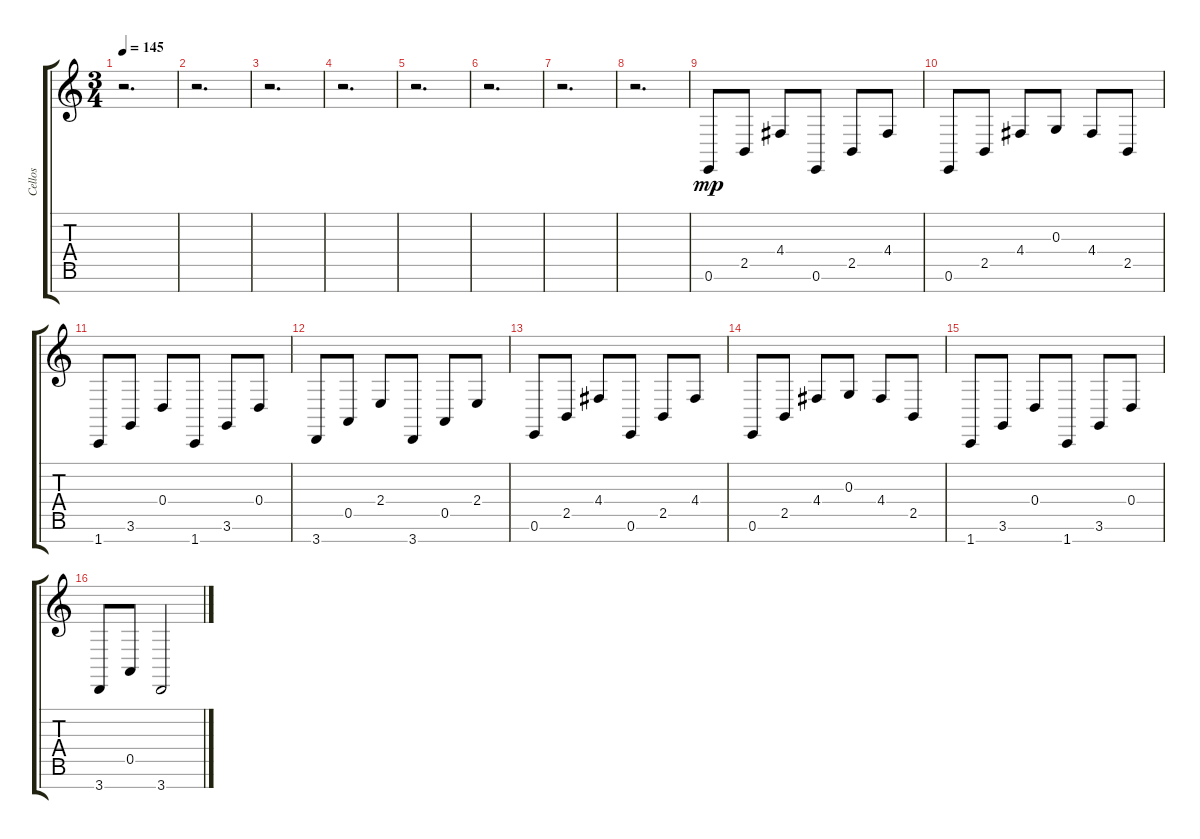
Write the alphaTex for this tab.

\track ("Cellos" "Cellos") {instrument cello}
\staff {score tabs}
\tuning (E4 B3 G3 D3 A2 E2 B1) {hide}
\ts (3 4)
\tempo 145
\clef g2
\ks c
r.2{d dy mp} |
r.2{d} |
r.2{d} |
r.2{d} |
r.2{d} |
r.2{d} |
r.2{d} |
r.2{d} |
0.6.8 2.5.8 4.4.8 0.6.8 2.5.8 4.4.8 |
0.6.8 2.5.8 4.4.8 0.3.8 4.4.8 2.5.8 |
1.7.8 3.6.8 0.4.8 1.7.8 3.6.8 0.4.8 |
3.7.8 0.5.8 2.4.8 3.7.8 0.5.8 2.4.8 |
0.6.8 2.5.8 4.4.8 0.6.8 2.5.8 4.4.8 |
0.6.8 2.5.8 4.4.8 0.3.8 4.4.8 2.5.8 |
1.7.8 3.6.8 0.4.8 1.7.8 3.6.8 0.4.8 |
3.7.8 0.5.8 3.7.2
